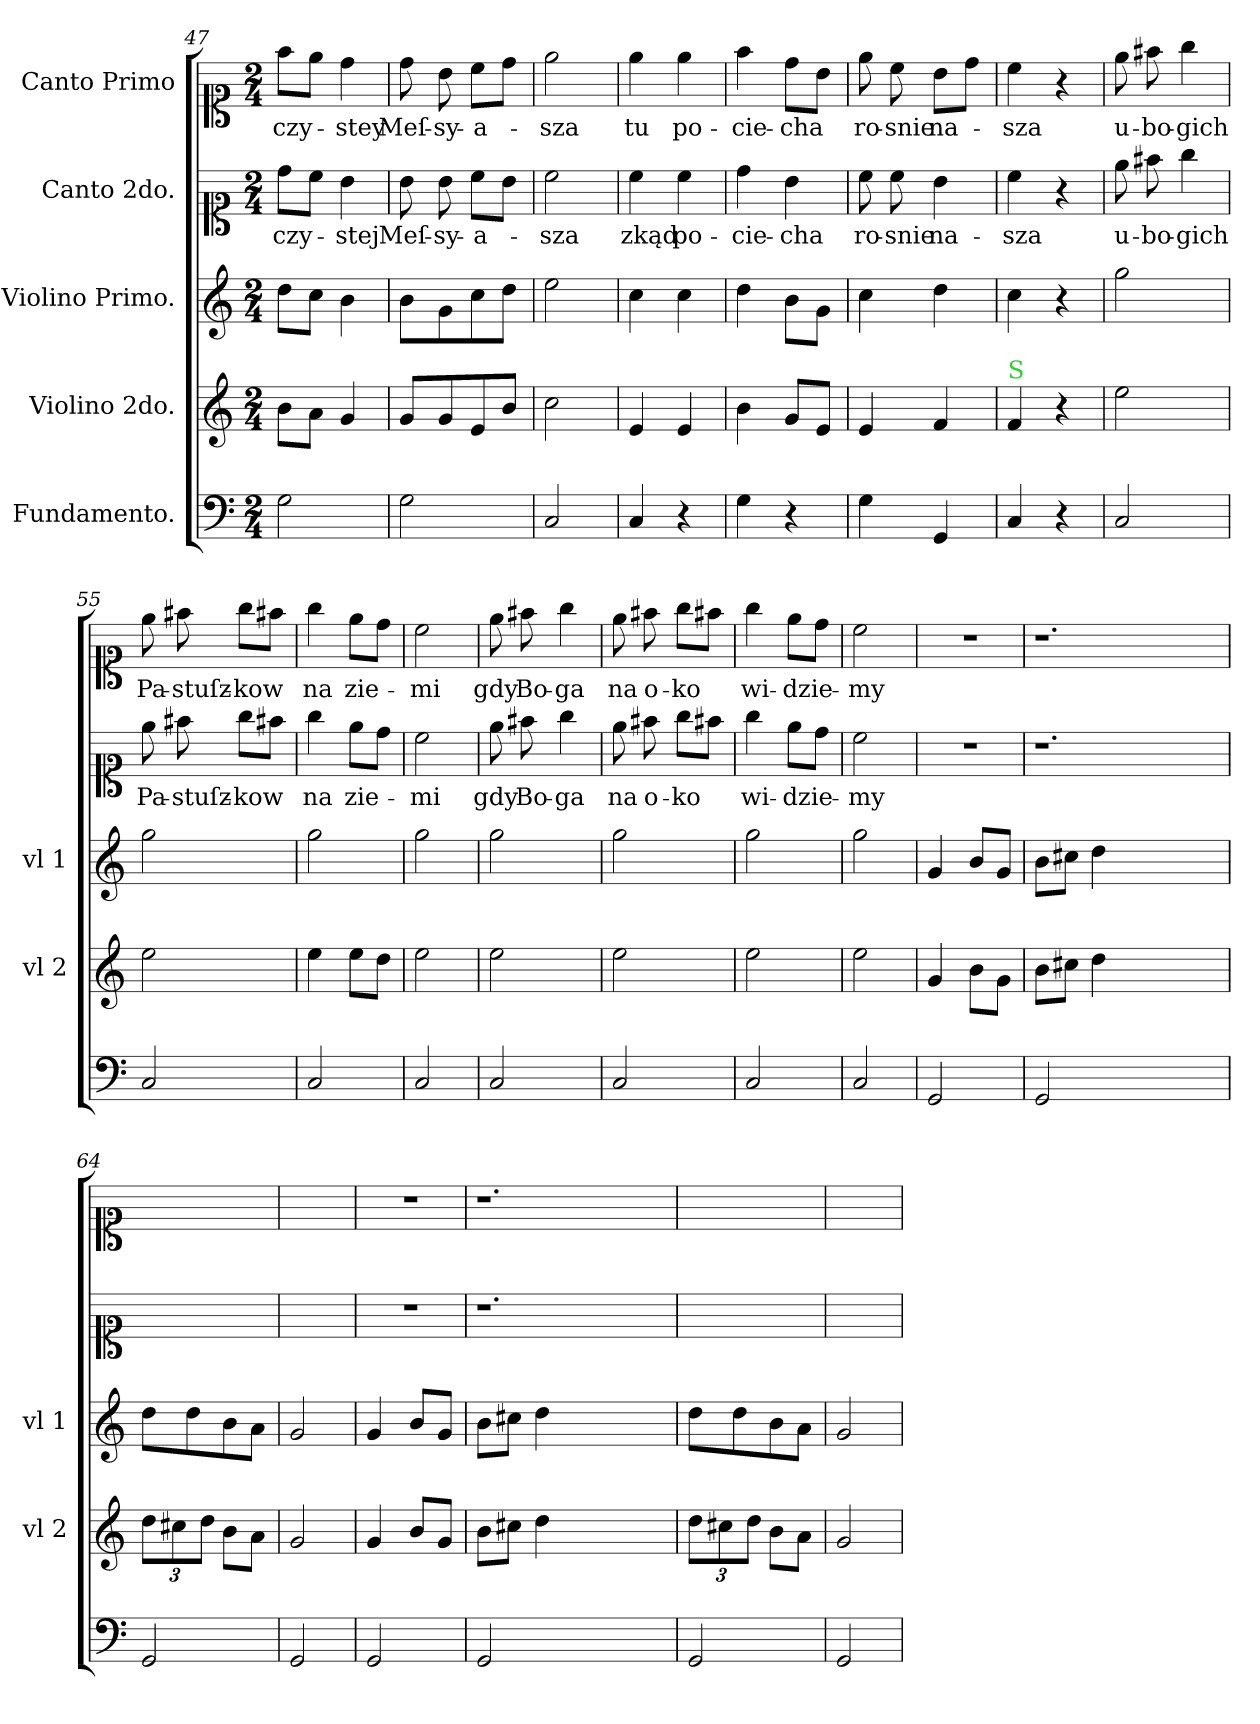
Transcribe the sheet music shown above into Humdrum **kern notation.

**kern	**kern	**dynam	**kern	**kern	**text	**kern	**text
*part5	*part4	*part4	*part3	*part2	*part2	*part1	*part1
*staff5	*staff4	*staff4	*staff3	*staff2	*staff2	*staff1	*staff1
*I"Fundamento.	*I"Violino 2do.	*	*I"Violino Primo.	*I"Canto 2do.	*	*I"Canto Primo	*
*	*I'vl 2	*	*I'vl 1	*	*	*	*
*clefF4	*clefG2	*	*clefG2	*clefC1	*	*clefC1	*
*k[]	*k[]	*	*k[]	*k[]	*	*k[]	*
*C:	*C:	*	*C:	*C:	*	*C:	*
*M2/4	*M2/4	*	*M2/4	*M2/4	*	*M2/4	*
=47	=47	=47	=47	=47	=47	=47	=47
2G\	8b\L	.	8dd\L	8dd\L	czy-	8ff\L	czy-
.	8a\J	.	8cc\J	8cc\J	.	8ee\J	.
.	4g/	.	4b\	4b\	-stej	4dd\	-stey
=48	=48	=48	=48	=48	=48	=48	=48
2G\	8g/L	.	8b\L	8b\	Meſ-	8dd\	Meſ-
.	8g/	.	8g\	8b\	-sy-	8b\	-sy-
.	8e/	.	8cc\	8cc\L	-a-	8cc\L	-a-
.	8b/J	.	8dd\J	8b\J	.	8dd\J	.
=49	=49	=49	=49	=49	=49	=49	=49
2C/	2cc\	.	2ee\	2cc\	-sza	2ee\	-sza
=50	=50	=50	=50	=50	=50	=50	=50
4C/	4e/	.	4cc\	4cc\	zkąd	4ee\	tu
4r	4e/	.	4cc\	4cc\	po-	4ee\	po-
=51	=51	=51	=51	=51	=51	=51	=51
4G\	4b\	.	4dd\	4dd\	-cie-	4ff\	-cie-
4r	8g/L	.	8b\L	4b\	-cha	8dd\L	-cha
.	8e/J	.	8g\J	.	.	8b\J	.
=52	=52	=52	=52	=52	=52	=52	=52
4G\	4e/	.	4cc\	8cc\	ro-	8ee\	ro-
.	.	.	.	8cc\	-snie	8cc\	-snie
4GG/	4f/	.	4dd\	4b\	na-	8b\L	na-
.	.	.	.	.	.	8dd\J	.
=53	=53	=53	=53	=53	=53	=53	=53
!	!LO:TX:a:color=limegreen:t=S	!	!	!	!	!	!
4C/	4f/	.	4cc\	4cc\	-sza	4cc\	-sza
4r	4r	.	4r	4r	.	4r	.
=54	=54	=54	=54	=54	=54	=54	=54
2C/	2ee\	.	2gg\	8ee\	u-	8ee\	u-
.	.	.	.	8ff#X\	-bo-	8ff#X\	-bo-
.	.	.	.	4gg\	-gich	4gg\	-gich
=55	=55	=55	=55	=55	=55	=55	=55
2C/	2ee\	.	2gg\	8ee\	Pa-	8ee\	Pa-
.	.	.	.	8ff#X\	-stuſz-	8ff#X\	-stuſz-
.	.	.	.	8gg\L	-kow	8gg\L	-kow
.	.	.	.	8ff#X\J	.	8ff#X\J	.
=56	=56	=56	=56	=56	=56	=56	=56
2C/	4ee\	.	2gg\	4gg\	na	4gg\	na
.	8ee\L	.	.	8ee\L	zie-	8ee\L	zie-
.	8dd\J	.	.	8dd\J	.	8dd\J	.
=57	=57	=57	=57	=57	=57	=57	=57
2C/	2ee\	.	2gg\	2cc\	-mi	2cc\	-mi
=58	=58	=58	=58	=58	=58	=58	=58
2C/	2ee\	.	2gg\	8ee\	gdy	8ee\	gdy
.	.	.	.	8ff#X\	Bo-	8ff#X\	Bo-
.	.	.	.	4gg\	-ga	4gg\	-ga
=59	=59	=59	=59	=59	=59	=59	=59
2C/	2ee\	.	2gg\	8ee\	na	8ee\	na
.	.	.	.	8ff#X\	o-	8ff#X\	o-
.	.	.	.	8gg\L	-ko	8gg\L	-ko
.	.	.	.	8ff#X\J	.	8ff#X\J	.
=60	=60	=60	=60	=60	=60	=60	=60
2C/	2ee\	.	2gg\	4gg\	wi-	4gg\	wi-
.	.	.	.	8ee\L	-dzie-	8ee\L	-dzie-
.	.	.	.	8dd\J	.	8dd\J	.
=61	=61	=61	=61	=61	=61	=61	=61
2C/	2ee\	.	2gg\	2cc\	-my	2cc\	-my
=62	=62	=62	=62	=62	=62	=62	=62
!	!	!LO:DY:a	!	!	!	!	!
2GG/	4g/	for	4g/	2r	.	2r	.
.	8b\L	.	8b/L	.	.	.	.
.	8g\J	.	8g/J	.	.	.	.
=63	=63	=63	=63	=63	=63	=63	=63
2GG/	8b\L	.	8b\L	1.r	.	1.r	.
.	8cc#X\J	.	8cc#X\J	.	.	.	.
.	4dd\	.	4dd\	.	.	.	.
1ryy	1ryy	.	1ryy	.	.	.	.
=64	=64	=64	=64	=64	=64	=64	=64
2GG/	12dd\L	.	8dd\L	2ryy	.	2ryy	.
.	12cc#X\	.	.	.	.	.	.
.	.	.	8dd\	.	.	.	.
.	12dd\J	.	.	.	.	.	.
.	8b\L	.	8b\	.	.	.	.
.	8a\J	.	8a\J	.	.	.	.
=65	=65	=65	=65	=65	=65	=65	=65
2GG/	2g/	.	2g/	2ryy	.	2ryy	.
=66	=66	=66	=66	=66	=66	=66	=66
!	!	!LO:DY:a	!	!	!	!	!
2GG/	4g/	Pó	4g/	2r	.	2r	.
.	8b/L	.	8b/L	.	.	.	.
.	8g/J	.	8g/J	.	.	.	.
=67	=67	=67	=67	=67	=67	=67	=67
2GG/	8b\L	.	8b\L	1.r	.	1.r	.
.	8cc#X\J	.	8cc#X\J	.	.	.	.
.	4dd\	.	4dd\	.	.	.	.
1ryy	1ryy	.	1ryy	.	.	.	.
=68	=68	=68	=68	=68	=68	=68	=68
2GG/	12dd\L	.	8dd\L	2ryy	.	2ryy	.
.	12cc#X\	.	.	.	.	.	.
.	.	.	8dd\	.	.	.	.
.	12dd\J	.	.	.	.	.	.
.	8b\L	.	8b\	.	.	.	.
.	8a\J	.	8a\J	.	.	.	.
=69	=69	=69	=69	=69	=69	=69	=69
2GG/	2g/	.	2g/	2ryy	.	2ryy	.
=	=	=	=	=	=	=	=
*-	*-	*-	*-	*-	*-	*-	*-
